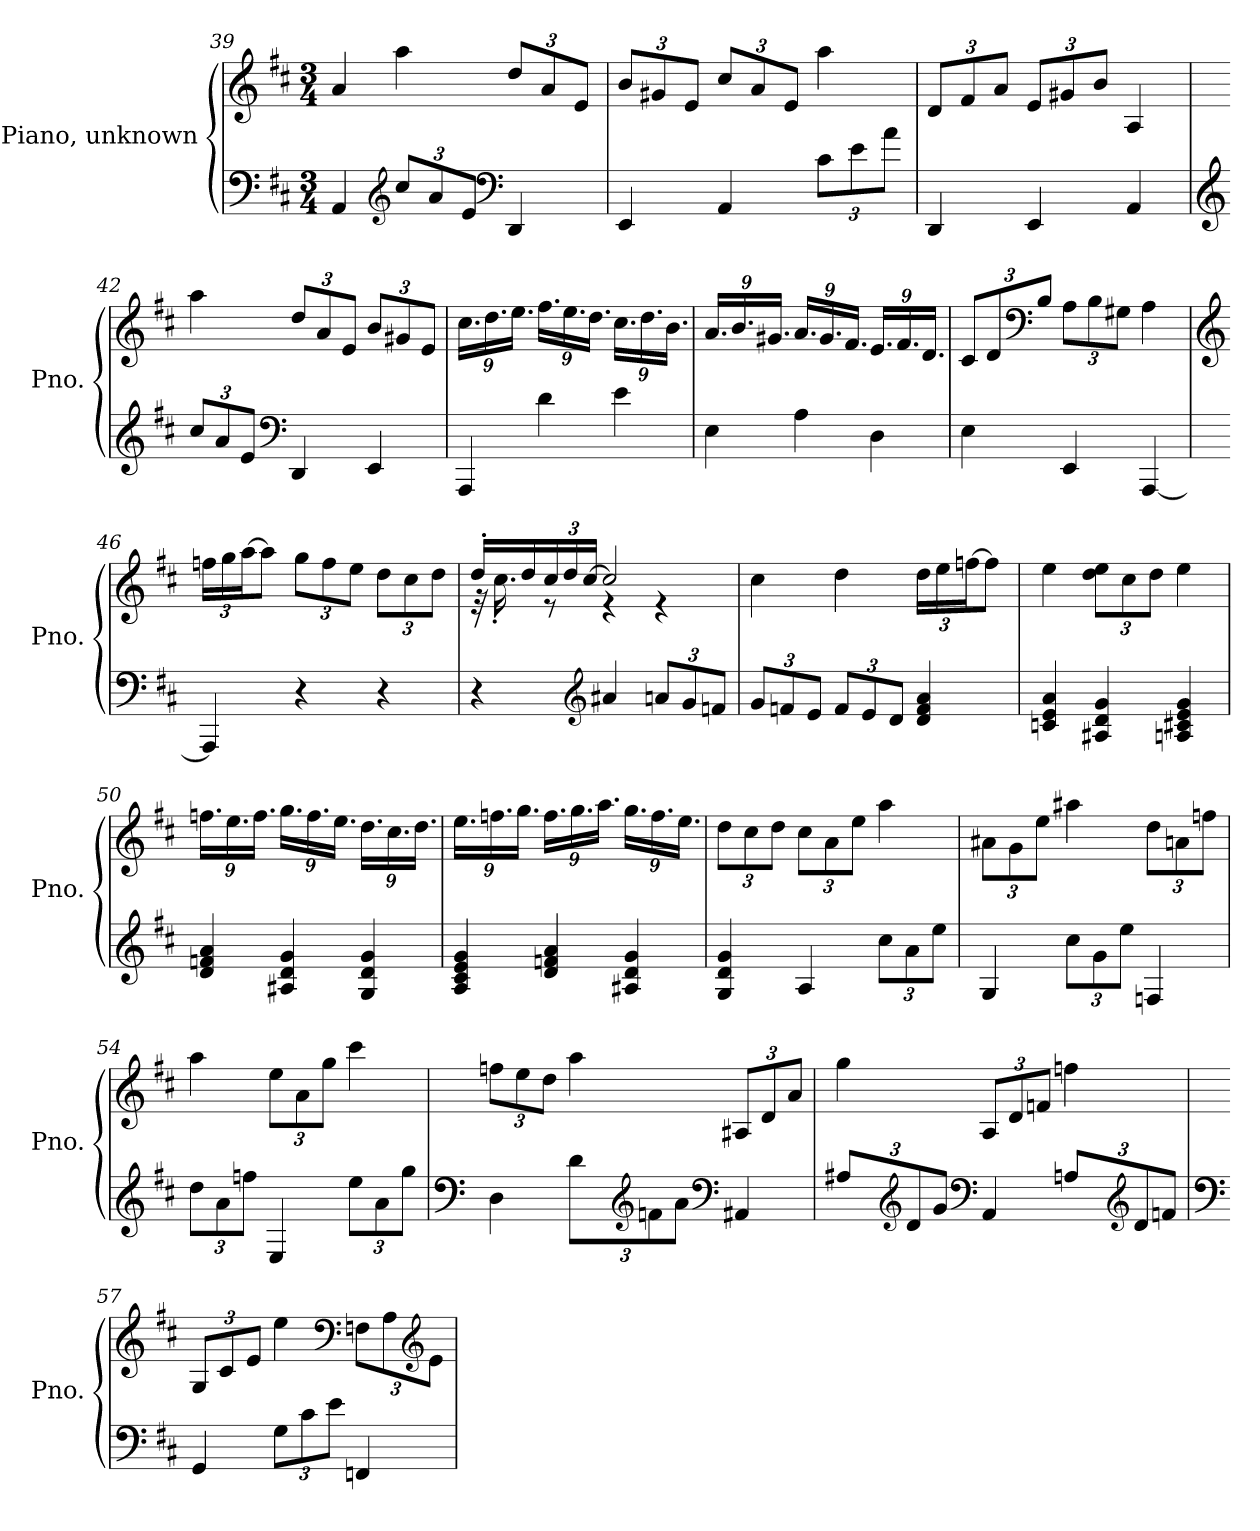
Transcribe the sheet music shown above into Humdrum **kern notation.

**kern	**kern
*part1	*part1
*staff2	*staff1
*I"Piano, unknown	*
*I'Pno.	*
*clefF4	*clefG2
*k[f#c#]	*k[f#c#]
*M3/4	*M3/4
=39	=39
4AA/	4a/
*clefG2	*
*Xbrackettup	*
12cc#/L	4aa\
12a/	.
12e/J	.
*clefF4	*
*	*Xbrackettup
4DD/	12dd/L
.	12a/
.	12e/J
!!LO:LB:g=z
=40	=40
4EE/	12b/L
.	12g#X/
.	12e/J
4AA/	12cc#/L
.	12a/
.	12e/J
12c#\L	4aa\
12e\	.
12a\J	.
=41	=41
4DD/	12d/L
.	12f#/
.	12a/J
4EE/	12e/L
.	12g#X/
.	12b/J
4AA/	4A/
=42	=42
*clefG2	*
12cc#/L	4aa\
12a/	.
12e/J	.
*clefF4	*
4DD/	12dd/L
.	12a/
.	12e/J
4EE/	12b/L
.	12g#X/
.	12e/J
!!LO:LB:g=z
=43	=43
4AAA/	18.cc#\LL
.	18.dd\
.	18.ee\JJ
4d\	18.ff#\LL
.	18.ee\
.	18.dd\JJ
4e\	18.cc#\LL
.	18.dd\
.	18.b\JJ
=44	=44
4E\	18.a/LL
.	18.b/
.	18.g#X/JJ
4A\	18.a/LL
.	18.g#/
.	18.f#/JJ
4D\	18.e/LL
.	18.f#/
.	18.d/JJ
=45	=45
4E\	12c#/L
.	12d/
*	*clefF4
.	12B/J
4EE/	12A\L
.	12B\
.	12G#X\J
[4AAA/	4A\
!!LO:LB:g=z
=46	=46
*	*clefG2
4AAA/]	24ffn\LL
.	24gg\
.	[24aa\J
.	8aa\J]
4r	12gg\L
.	12ff\
.	12ee\J
4r	12dd\L
.	12cc#\
.	12dd\J
=47	=47
*	*^
4r	16dd'/LL	32r
.	.	16.cc#'\
.	16dd/	.
.	24cc#/	8r
.	24dd/	.
.	[24cc#/JJ	.
*clefG2	*	*
4a#X/	2cc#/]	4r
12an/L	.	4r
12g/	.	.
12fn/J	.	.
*	*v	*v
=48	=48
12g/L	4cc#\
12fn/	.
12e/J	.
12f/L	4dd\
12e/	.
12d/J	.
4d/ 4f/ 4a/	24dd\LL
.	24ee\
.	[24ffn\J
.	8ff\J]
=49	=49
4cn/ 4e/ 4a/	4ee\
4A#X/ 4d/ 4g/	12dd\ 12ee\L
.	12cc#\
.	12dd\J
4An/ 4c#X/ 4e/ 4g/	4ee\
!!LO:PB:g=z
=50	=50
4d/ 4fn/ 4a/	18.ffn\LL
.	18.ee\
.	18.ff\JJ
4A#X/ 4d/ 4g/	18.gg\LL
.	18.ff\
.	18.ee\JJ
4G/ 4d/ 4g/	18.dd\LL
.	18.cc#\
.	18.dd\JJ
=51	=51
4A/ 4c#/ 4e/ 4g/	18.ee\LL
.	18.ffn\
.	18.gg\JJ
4d/ 4fn/ 4a/	18.ff\LL
.	18.gg\
.	18.aa\JJ
4A#X/ 4d/ 4g/	18.gg\LL
.	18.ff\
.	18.ee\JJ
=52	=52
4G/ 4d/ 4g/	12dd\L
.	12cc#\
.	12dd\J
4A/	12cc#\L
.	12a\
.	12ee\J
12cc#\L	4aa\
12a\	.
12ee\J	.
!!LO:LB:g=z
=53	=53
4G/	12a#X\L
.	12g\
.	12ee\J
12cc#\L	4aa#X\
12g\	.
12ee\J	.
4Fn/	12dd\L
.	12an\
.	12ffn\J
=54	=54
12dd\L	4aa\
12a\	.
12ffn\J	.
4E/	12ee\L
.	12a\
.	12gg\J
12ee\L	4ccc#\
12a\	.
12gg\J	.
=55	=55
*clefF4	*
4D\	12ffn\L
.	12ee\
.	12dd\J
12d\L	4aa\
*clefG2	*
12fn\	.
12a\J	.
*clefF4	*
4AA#X/	12A#X/L
.	12d/
.	12a/J
!!LO:LB:g=z
=56	=56
12A#X/L	4gg\
*clefG2	*
12d/	.
12g/J	.
*clefF4	*
4AA/	12A/L
.	12d/
.	12fn/J
12An/L	4ffn\
*clefG2	*
12d/	.
12fn/J	.
=57	=57
*clefF4	*
4GG/	12G/L
.	12c#/
.	12e/J
12G\L	4ee\
12c#\	.
12e\J	.
*	*clefF4
4FFn/	12Fn\L
.	12A\
*	*clefG2
.	12e\J
=	=
*-	*-
